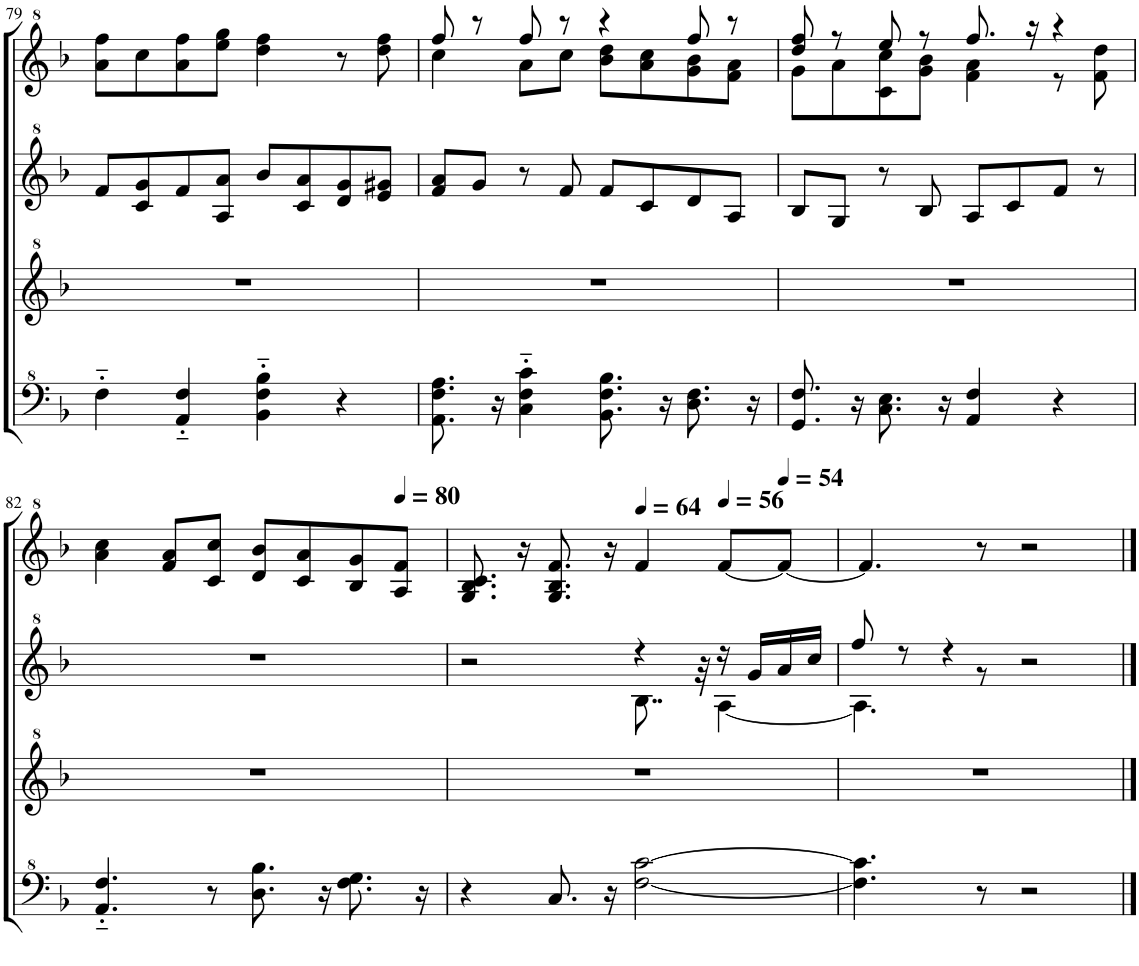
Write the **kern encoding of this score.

**kern	**kern	**kern	**kern
*part1	*part1	*part1	*part1
*staff4	*staff3	*staff2	*staff1
*I"Model III	*	*	*
!!LO:PB:g=z
*clefF^4	*clefG^2	*clefG^2	*clefG^2
*k[b-]	*k[b-]	*k[b-]	*k[b-]
*M4/4	*M4/4	*M4/4	*M4/4
=79	=79	=79	=79
4f'~\	1r	8ff/L	8aa\ 8fff\L
.	.	8cc/ 8gg/	8ccc\
4A/'~ 4f/'~	.	8ff/	8aa\ 8fff\
.	.	8a/ 8aa/J	8eee\ 8ggg\J
4B-\'~ 4f\'~ 4b-\'~	.	8bb-/L	4ddd\ 4fff\
.	.	8cc/ 8aa/	.
4r	.	8dd/ 8gg/	8r
.	.	8ee/ 8gg#X/J	8ddd\ 8fff\
=80	=80	=80	=80
*	*	*	*^
8.A\ 8.f\ 8.a\	1r	8ff/ 8aa/L	8fff/	4ccc\
.	.	8gg/J	8r	.
16r	.	.	.	.
4c\'~ 4f\'~ 4cc\'~	.	8r	8fff/	8aa\L
.	.	8ff/	8r	8ccc\J
8.B-\ 8.f\ 8.b-\	.	8ff/L	4r	8bb-\ 8ddd\L
.	.	8cc/	.	8aa\ 8ccc\
16r	.	.	.	.
8.d\ 8.f\	.	8dd/	8fff/	8gg\ 8bb-\
.	.	8a/J	8r	8ff\ 8aa\J
16r	.	.	.	.
=81	=81	=81	=81	=81
8.G/ 8.f/	1r	8b-/L	8ddd/ 8fff/	8gg\L
.	.	8g/J	8r	8aa\
16r	.	.	.	.
8.c\ 8.e\	.	8r	8eee/	8cc\ 8ccc\
.	.	8b-/	8r	8gg\ 8bb-\J
16r	.	.	.	.
4A/ 4f/	.	8a/L	8.fff/	4ff\ 4aa\
.	.	8cc/	.	.
.	.	.	16r	.
4r	.	8ff/J	4r	8r
.	.	8r	.	8ff\ 8ddd\
*	*	*	*v	*v
!!LO:LB:g=z
=82	=82	=82	=82
4.A/'~ 4.f/'~	1r	1r	4aa\ 4ccc\
.	.	.	8ff/ 8aa/L
8r	.	.	8cc/ 8ccc/J
8.d\ 8.b-\	.	.	8dd/ 8bb-/L
.	.	.	8cc/ 8aa/
16r	.	.	.
8.f\ 8.g\	.	.	8b-/ 8gg/
*	*	*	*MM80
.	.	.	8a/ 8ff/J
16r	.	.	.
=83	=83	=83	=83
*	*	*^	*
4r	1r	2r	2ryy	8.g/ 8.b-/ 8.cc/
.	.	.	.	16r
8.c/	.	.	.	8.g/ 8.b-/ 8.ff/
16r	.	.	.	16r
*	*	*	*	*MM64
[2f\ [2cc\	.	4r	8..b-\	4ff/
.	.	.	32r	.
*	*	*	*	*MM56
.	.	16r	[4a\	[8ff/L
.	.	16gg/LL	.	.
*	*	*	*	*MM54
.	.	16aa/	.	8ff/J_
.	.	16ccc/JJ	.	.
=84	=84	=84	=84	=84
4.f\] 4.cc\]	1r	8fff/	4.a\]	4.ff/]
.	.	8r	.	.
.	.	4r	.	.
8r	.	.	8r	8r
2r	.	2r	2ryy	2r
*	*	*v	*v	*
==	==	==	==
*-	*-	*-	*-
